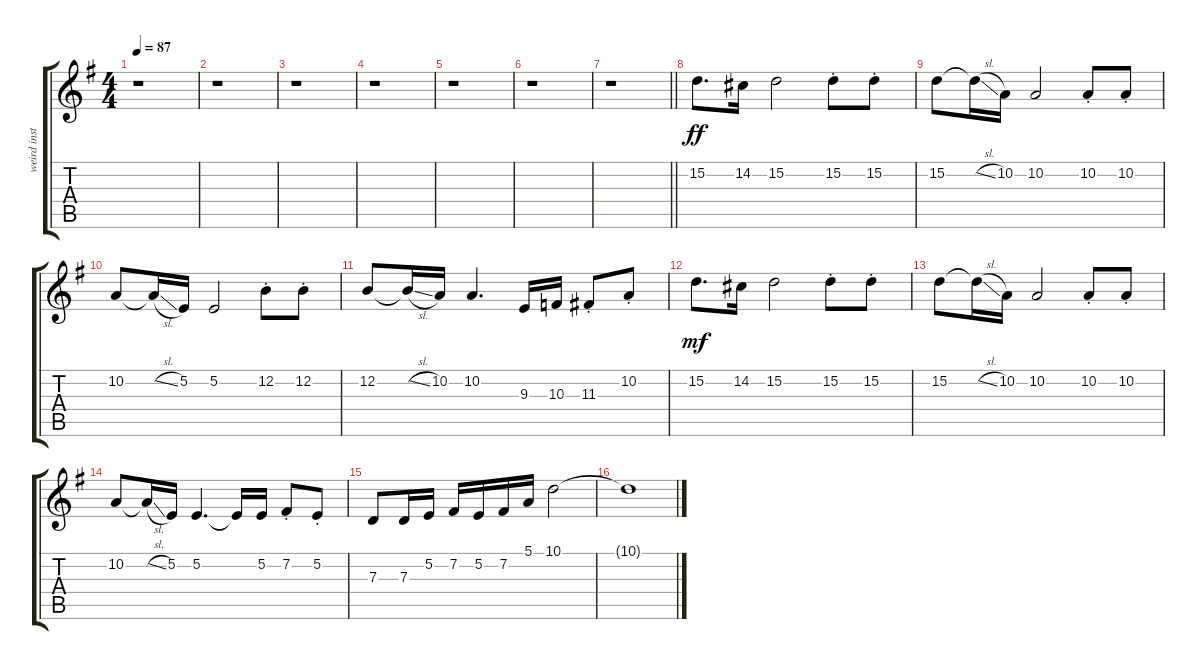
\track ("weird instrument (???)" "weird inst") {instrument lead1square}
\staff {score tabs}
\tuning (E4 B3 G3 D3 A2 E2) {hide}
\ts (4 4)
\tempo 87
\clef g2
\ks g
r.1{dy ff} |
r.1 |
r.1 |
r.1 |
r.1 |
r.1 |
\barLineRight lightlight
r.1 |
15.2.8{d} 14.2.16 15.2.2 15.2{st}.8 15.2{st}.8 |
15.2.8 15.2{sl t}.16 10.2.16 10.2.2 10.2{st}.8 10.2{st}.8 |
10.2.8 10.2{sl t}.16 5.2.16 5.2.2 12.2{st}.8 12.2{st}.8 |
12.2.8 12.2{sl t}.16 10.2.16 10.2.4{d} 9.3.16 10.3.16 11.3{st}.8 10.2{st}.8 |
15.2.8{d dy mf} 14.2.16 15.2.2 15.2{st}.8 15.2{st}.8 |
15.2.8 15.2{sl t}.16 10.2.16 10.2.2 10.2{st}.8 10.2{st}.8 |
10.2.8 10.2{sl t}.16 5.2.16 5.2.4{d} 5.2{t}.16 5.2.16 7.2{st}.8 5.2{st}.8 |
7.3.8 7.3.16 5.2.16 7.2.16 5.2.16 7.2.16 5.1.16 10.1.2 |
10.1{t}.1
